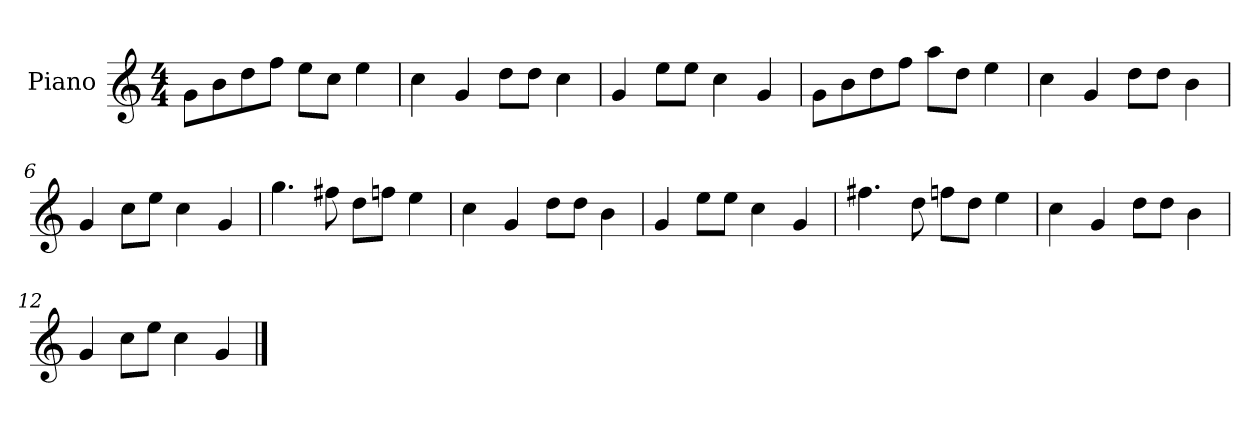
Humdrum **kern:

**kern
*part1
*staff1
*I"Piano
*I'P-no
*clefG2
*k[]
*M4/4
*MM90
=1
8g\L
8b\
8dd\
8ff\J
8ee\L
8cc\J
4ee\
=2
4cc\
4g/
8dd\L
8dd\J
4cc\
=3
4g/
8ee\L
8ee\J
4cc\
4g/
=4
8g\L
8b\
8dd\
8ff\J
8aa\L
8dd\J
4ee\
=5
4cc\
4g/
8dd\L
8dd\J
4b\
=6
4g/
8cc\L
8ee\J
4cc\
4g/
!!LO:LB:g=z
=7
4.gg\
8ff#X\
8dd\L
8ffn\J
4ee\
=8
4cc\
4g/
8dd\L
8dd\J
4b\
=9
4g/
8ee\L
8ee\J
4cc\
4g/
=10
4.ff#X\
8dd\
8ffn\L
8dd\J
4ee\
=11
4cc\
4g/
8dd\L
8dd\J
4b\
=12
4g/
8cc\L
8ee\J
4cc\
4g/
==
*-
